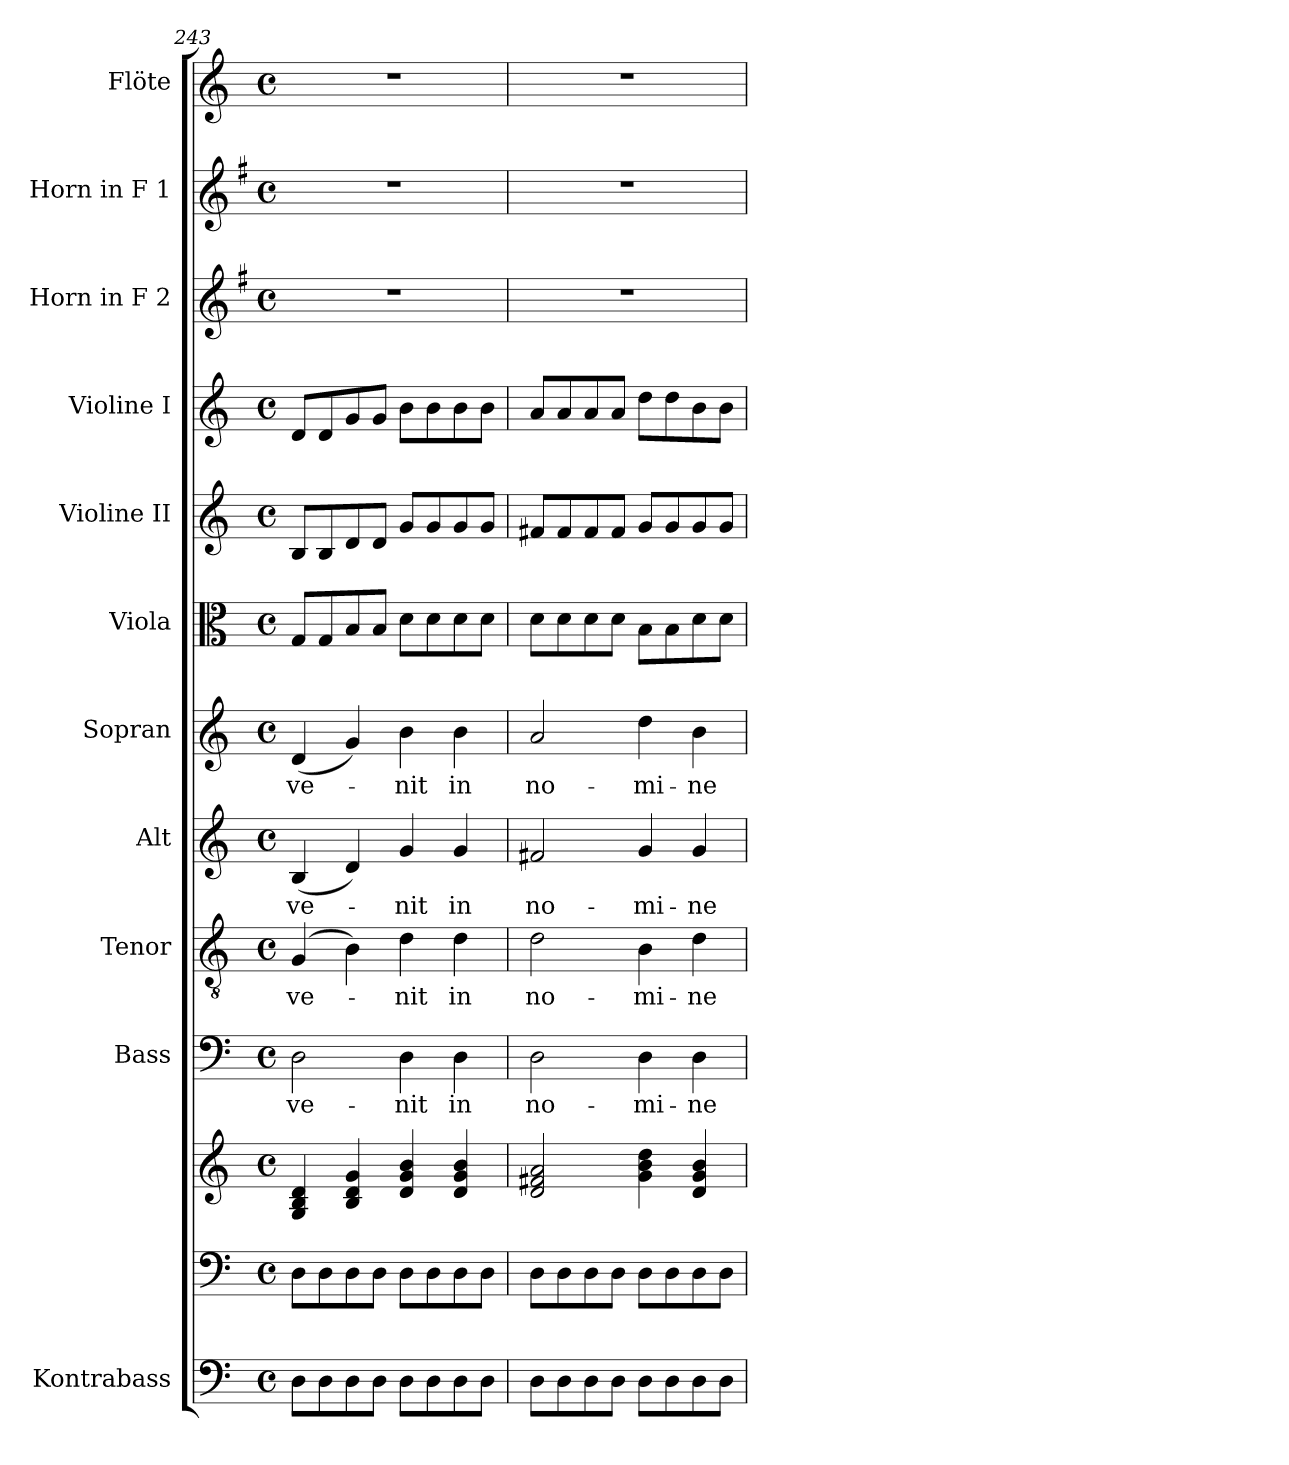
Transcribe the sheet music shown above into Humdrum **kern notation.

**kern	**kern	**kern	**kern	**text	**kern	**text	**kern	**text	**kern	**text	**kern	**kern	**kern	**kern	**kern	**kern
*part12	*part11	*part11	*part10	*part10	*part9	*part9	*part8	*part8	*part7	*part7	*part6	*part5	*part4	*part3	*part2	*part1
*staff13	*staff12	*staff11	*staff10	*staff10	*staff9	*staff9	*staff8	*staff8	*staff7	*staff7	*staff6	*staff5	*staff4	*staff3	*staff2	*staff1
*I"Kontrabass	*	*	*I"Bass	*	*I"Tenor	*	*I"Alt	*	*I"Sopran	*	*I"Viola	*I"Violine II	*I"Violine I	*I"Horn in F 2	*I"Horn in F 1	*I"Flöte
*I'Kb.	*	*	*I'B.	*	*I'T.	*	*I'A.	*	*I'S.	*	*I'Vla.	*I'Vl. II	*I'Vl. I	*	*	*I'Fl.
!!LO:PB:g=z
*clefF4	*clefF4	*clefG2	*clefF4	*	*clefGv2	*	*clefG2	*	*clefG2	*	*clefC3	*clefG2	*clefG2	*clefG2	*clefG2	*clefG2
*ITrd7c12	*	*	*	*	*	*	*	*	*	*	*	*	*	*ITrd4c7	*ITrd4c7	*
*k[]	*k[]	*k[]	*k[]	*	*k[]	*	*k[]	*	*k[]	*	*k[]	*k[]	*k[]	*k[]	*k[]	*k[]
*C:	*C:	*C:	*C:	*	*C:	*	*C:	*	*C:	*	*C:	*C:	*C:	*C:	*C:	*C:
*M4/4	*M4/4	*M4/4	*M4/4	*	*M4/4	*	*M4/4	*	*M4/4	*	*M4/4	*M4/4	*M4/4	*M4/4	*M4/4	*M4/4
*met(c)	*met(c)	*met(c)	*met(c)	*	*met(c)	*	*met(c)	*	*met(c)	*	*met(c)	*met(c)	*met(c)	*met(c)	*met(c)	*met(c)
=243	=243	=243	=243	=243	=243	=243	=243	=243	=243	=243	=243	=243	=243	=243	=243	=243
!	!	!	!	!LO:LY:b	!	!LO:LY:b	!	!LO:LY:b	!	!LO:LY:b	!	!	!	!	!	!
8DD\L	8D\L	4G/ 4B/ 4d/	2D\	ve-	(4G/	ve-	(<4B/	ve-	(<4d/	ve-	8G/L	8B/L	8d/L	1r	1r	1r
8DD\	8D\	.	.	.	.	.	.	.	.	.	8G/	8B/	8d/	.	.	.
8DD\	8D\	4B/ 4d/ 4g/	.	.	4B\)	.	4d/)	.	4g/)	.	8B/	8d/	8g/	.	.	.
8DD\J	8D\J	.	.	.	.	.	.	.	.	.	8B/J	8d/J	8g/J	.	.	.
!	!	!	!	!LO:LY:b	!	!LO:LY:b	!	!LO:LY:b	!	!LO:LY:b	!	!	!	!	!	!
8DD\L	8D\L	4d/ 4g/ 4b/	4D\	-nit	4d\	-nit	4g/	-nit	4b\	-nit	8d\L	8g/L	8b\L	.	.	.
8DD\	8D\	.	.	.	.	.	.	.	.	.	8d\	8g/	8b\	.	.	.
!	!	!	!	!LO:LY:b	!	!LO:LY:b	!	!LO:LY:b	!	!LO:LY:b	!	!	!	!	!	!
8DD\	8D\	4d/ 4g/ 4b/	4D\	in	4d\	in	4g/	in	4b\	in	8d\	8g/	8b\	.	.	.
8DD\J	8D\J	.	.	.	.	.	.	.	.	.	8d\J	8g/J	8b\J	.	.	.
=244	=244	=244	=244	=244	=244	=244	=244	=244	=244	=244	=244	=244	=244	=244	=244	=244
!	!	!	!	!LO:LY:b	!	!LO:LY:b	!	!LO:LY:b	!	!LO:LY:b	!	!	!	!	!	!
8DD\L	8D\L	2d/ 2f#X/ 2a/	2D\	no-	2d\	no-	2f#X/	no-	2a/	no-	8d\L	8f#X/L	8a/L	1r	1r	1r
8DD\	8D\	.	.	.	.	.	.	.	.	.	8d\	8f#/	8a/	.	.	.
8DD\	8D\	.	.	.	.	.	.	.	.	.	8d\	8f#/	8a/	.	.	.
8DD\J	8D\J	.	.	.	.	.	.	.	.	.	8d\J	8f#/J	8a/J	.	.	.
!	!	!	!	!LO:LY:b	!	!LO:LY:b	!	!LO:LY:b	!	!LO:LY:b	!	!	!	!	!	!
8DD\L	8D\L	4g\ 4b\ 4dd\	4D\	-mi-	4B\	-mi-	4g/	-mi-	4dd\	-mi-	8B\L	8g/L	8dd\L	.	.	.
8DD\	8D\	.	.	.	.	.	.	.	.	.	8B\	8g/	8dd\	.	.	.
!	!	!	!	!LO:LY:b	!	!LO:LY:b	!	!LO:LY:b	!	!LO:LY:b	!	!	!	!	!	!
8DD\	8D\	4d/ 4g/ 4b/	4D\	-ne	4d\	-ne	4g/	-ne	4b\	-ne	8d\	8g/	8b\	.	.	.
8DD\J	8D\J	.	.	.	.	.	.	.	.	.	8d\J	8g/J	8b\J	.	.	.
=	=	=	=	=	=	=	=	=	=	=	=	=	=	=	=	=
*-	*-	*-	*-	*-	*-	*-	*-	*-	*-	*-	*-	*-	*-	*-	*-	*-
